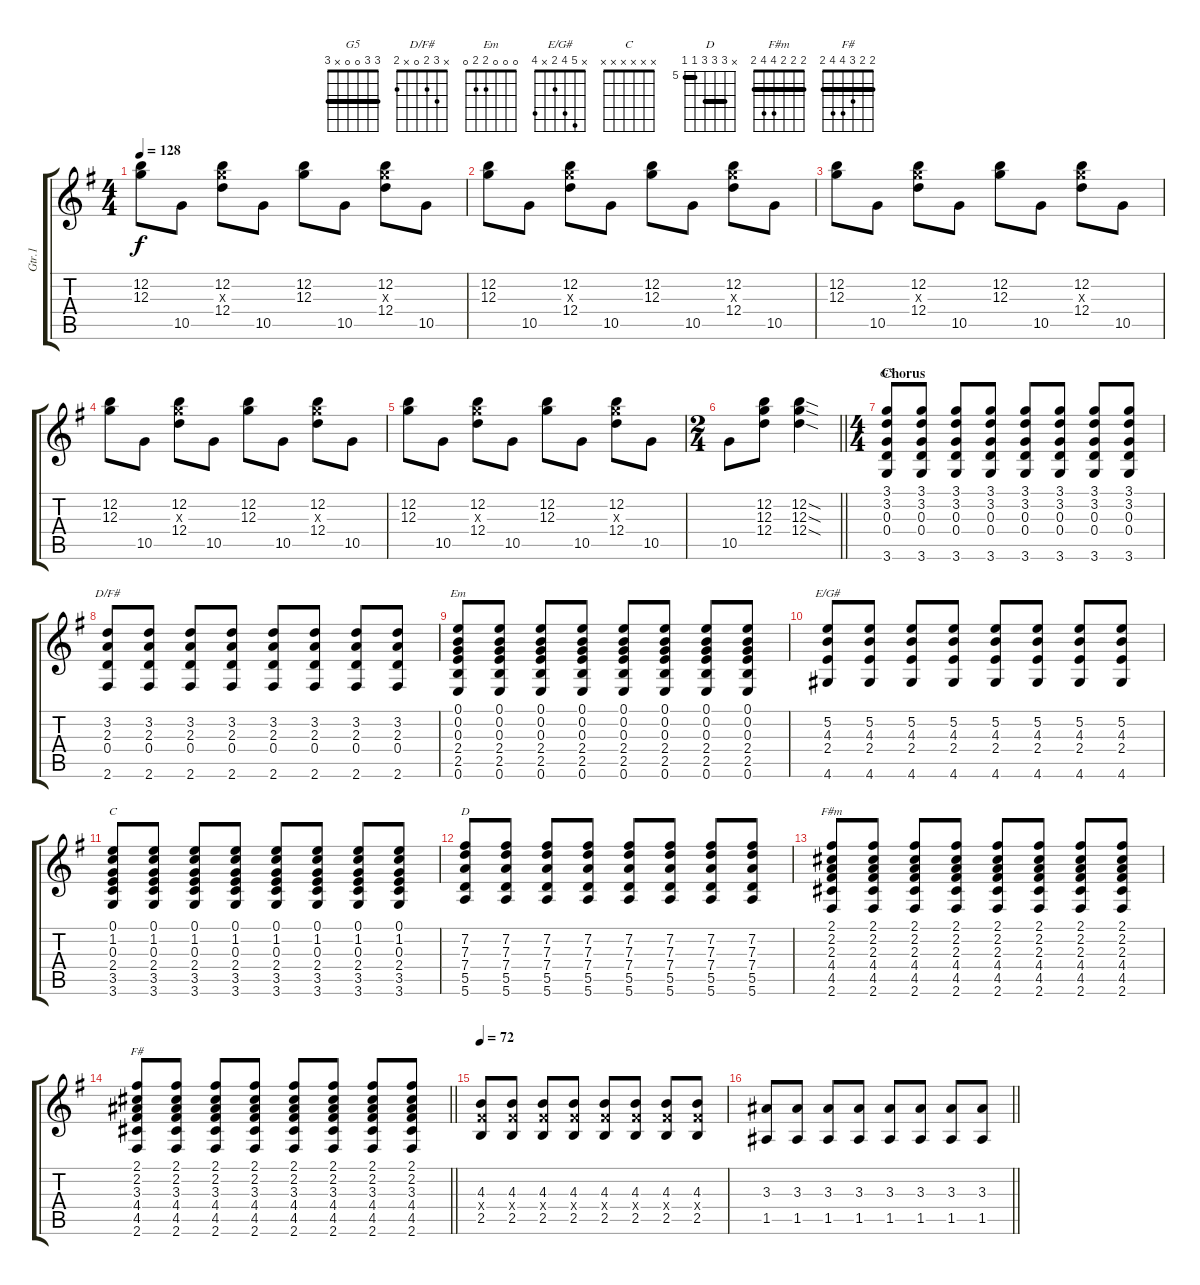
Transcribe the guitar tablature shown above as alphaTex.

\track ("Gtr.1" "Gtr.1") {instrument distortionguitar}
\staff {score tabs}
\tuning (E4 B3 G3 D3 A2 E2) {hide}
\chord ("G5" 3 3 0 0 x 3) {barre 3}
\chord ("D/F#" x 3 2 0 x 2)
\chord ("Em" 0 0 0 2 2 0)
\chord ("E/G#" x 5 4 2 x 4)
\chord ("C" x x x x x x)
\chord ("D" x 7 7 7 5 5) {firstfret 5 barre (5 7)}
\chord ("F#m" 2 2 2 4 4 2) {barre 2}
\chord ("F#" 2 2 3 4 4 2) {barre 2}
\ts (4 4)
\tempo 128
\clef g2
\ks g
(12.2 12.3).8{dy f} 10.5.8 (12.2 12.3{x} 12.4).8 10.5.8 (12.2 12.3).8 10.5.8 (12.2 12.3{x} 12.4).8 10.5.8 |
(12.2 12.3).8 10.5.8 (12.2 12.3{x} 12.4).8 10.5.8 (12.2 12.3).8 10.5.8 (12.2 12.3{x} 12.4).8 10.5.8 |
(12.2 12.3).8 10.5.8 (12.2 12.3{x} 12.4).8 10.5.8 (12.2 12.3).8 10.5.8 (12.2 12.3{x} 12.4).8 10.5.8 |
(12.2 12.3).8 10.5.8 (12.2 12.3{x} 12.4).8 10.5.8 (12.2 12.3).8 10.5.8 (12.2 12.3{x} 12.4).8 10.5.8 |
(12.2 12.3).8 10.5.8 (12.2 12.3{x} 12.4).8 10.5.8 (12.2 12.3).8 10.5.8 (12.2 12.3{x} 12.4).8 10.5.8 |
\ts (2 4)
\barLineRight lightlight
10.5.8 (12.2 12.3 12.4).8 (12.2{sod} 12.3{sod} 12.4{sod}).4 |
\ts (4 4)
\section ("" "Chorus")
(3.1 3.2 0.3 0.4 3.6).8{ch "G5"} (3.1 3.2 0.3 0.4 3.6).8 (3.1 3.2 0.3 0.4 3.6).8 (3.1 3.2 0.3 0.4 3.6).8 (3.1 3.2 0.3 0.4 3.6).8 (3.1 3.2 0.3 0.4 3.6).8 (3.1 3.2 0.3 0.4 3.6).8 (3.1 3.2 0.3 0.4 3.6).8 |
(3.2 2.3 0.4 2.6).8{ch "D/F#"} (3.2 2.3 0.4 2.6).8 (3.2 2.3 0.4 2.6).8 (3.2 2.3 0.4 2.6).8 (3.2 2.3 0.4 2.6).8 (3.2 2.3 0.4 2.6).8 (3.2 2.3 0.4 2.6).8 (3.2 2.3 0.4 2.6).8 |
(0.1 0.2 0.3 2.4 2.5 0.6).8{ch "Em"} (0.1 0.2 0.3 2.4 2.5 0.6).8 (0.1 0.2 0.3 2.4 2.5 0.6).8 (0.1 0.2 0.3 2.4 2.5 0.6).8 (0.1 0.2 0.3 2.4 2.5 0.6).8 (0.1 0.2 0.3 2.4 2.5 0.6).8 (0.1 0.2 0.3 2.4 2.5 0.6).8 (0.1 0.2 0.3 2.4 2.5 0.6).8 |
(5.2 4.3 2.4 4.6).8{ch "E/G#"} (5.2 4.3 2.4 4.6).8 (5.2 4.3 2.4 4.6).8 (5.2 4.3 2.4 4.6).8 (5.2 4.3 2.4 4.6).8 (5.2 4.3 2.4 4.6).8 (5.2 4.3 2.4 4.6).8 (5.2 4.3 2.4 4.6).8 |
(0.1 1.2 0.3 2.4 3.5 3.6).8{ch "C"} (0.1 1.2 0.3 2.4 3.5 3.6).8 (0.1 1.2 0.3 2.4 3.5 3.6).8 (0.1 1.2 0.3 2.4 3.5 3.6).8 (0.1 1.2 0.3 2.4 3.5 3.6).8 (0.1 1.2 0.3 2.4 3.5 3.6).8 (0.1 1.2 0.3 2.4 3.5 3.6).8 (0.1 1.2 0.3 2.4 3.5 3.6).8 |
(7.2 7.3 7.4 5.5 5.6).8{ch "D"} (7.2 7.3 7.4 5.5 5.6).8 (7.2 7.3 7.4 5.5 5.6).8 (7.2 7.3 7.4 5.5 5.6).8 (7.2 7.3 7.4 5.5 5.6).8 (7.2 7.3 7.4 5.5 5.6).8 (7.2 7.3 7.4 5.5 5.6).8 (7.2 7.3 7.4 5.5 5.6).8 |
(2.1 2.2 2.3 4.4 4.5 2.6).8{ch "F#m"} (2.1 2.2 2.3 4.4 4.5 2.6).8 (2.1 2.2 2.3 4.4 4.5 2.6).8 (2.1 2.2 2.3 4.4 4.5 2.6).8 (2.1 2.2 2.3 4.4 4.5 2.6).8 (2.1 2.2 2.3 4.4 4.5 2.6).8 (2.1 2.2 2.3 4.4 4.5 2.6).8 (2.1 2.2 2.3 4.4 4.5 2.6).8 |
\barLineRight lightlight
(2.1 2.2 3.3 4.4 4.5 2.6).8{ch "F#"} (2.1 2.2 3.3 4.4 4.5 2.6).8 (2.1 2.2 3.3 4.4 4.5 2.6).8 (2.1 2.2 3.3 4.4 4.5 2.6).8 (2.1 2.2 3.3 4.4 4.5 2.6).8 (2.1 2.2 3.3 4.4 4.5 2.6).8 (2.1 2.2 3.3 4.4 4.5 2.6).8 (2.1 2.2 3.3 4.4 4.5 2.6).8 |
\tempo 72
(4.3 4.4{x} 2.5).8 (4.3 4.4{x} 2.5).8 (4.3 4.4{x} 2.5).8 (4.3 4.4{x} 2.5).8 (4.3 4.4{x} 2.5).8 (4.3 4.4{x} 2.5).8 (4.3 4.4{x} 2.5).8 (4.3 4.4{x} 2.5).8 |
\barLineRight lightlight
(3.3 1.5).8 (3.3 1.5).8 (3.3 1.5).8 (3.3 1.5).8 (3.3 1.5).8 (3.3 1.5).8 (3.3 1.5).8 (3.3 1.5).8
